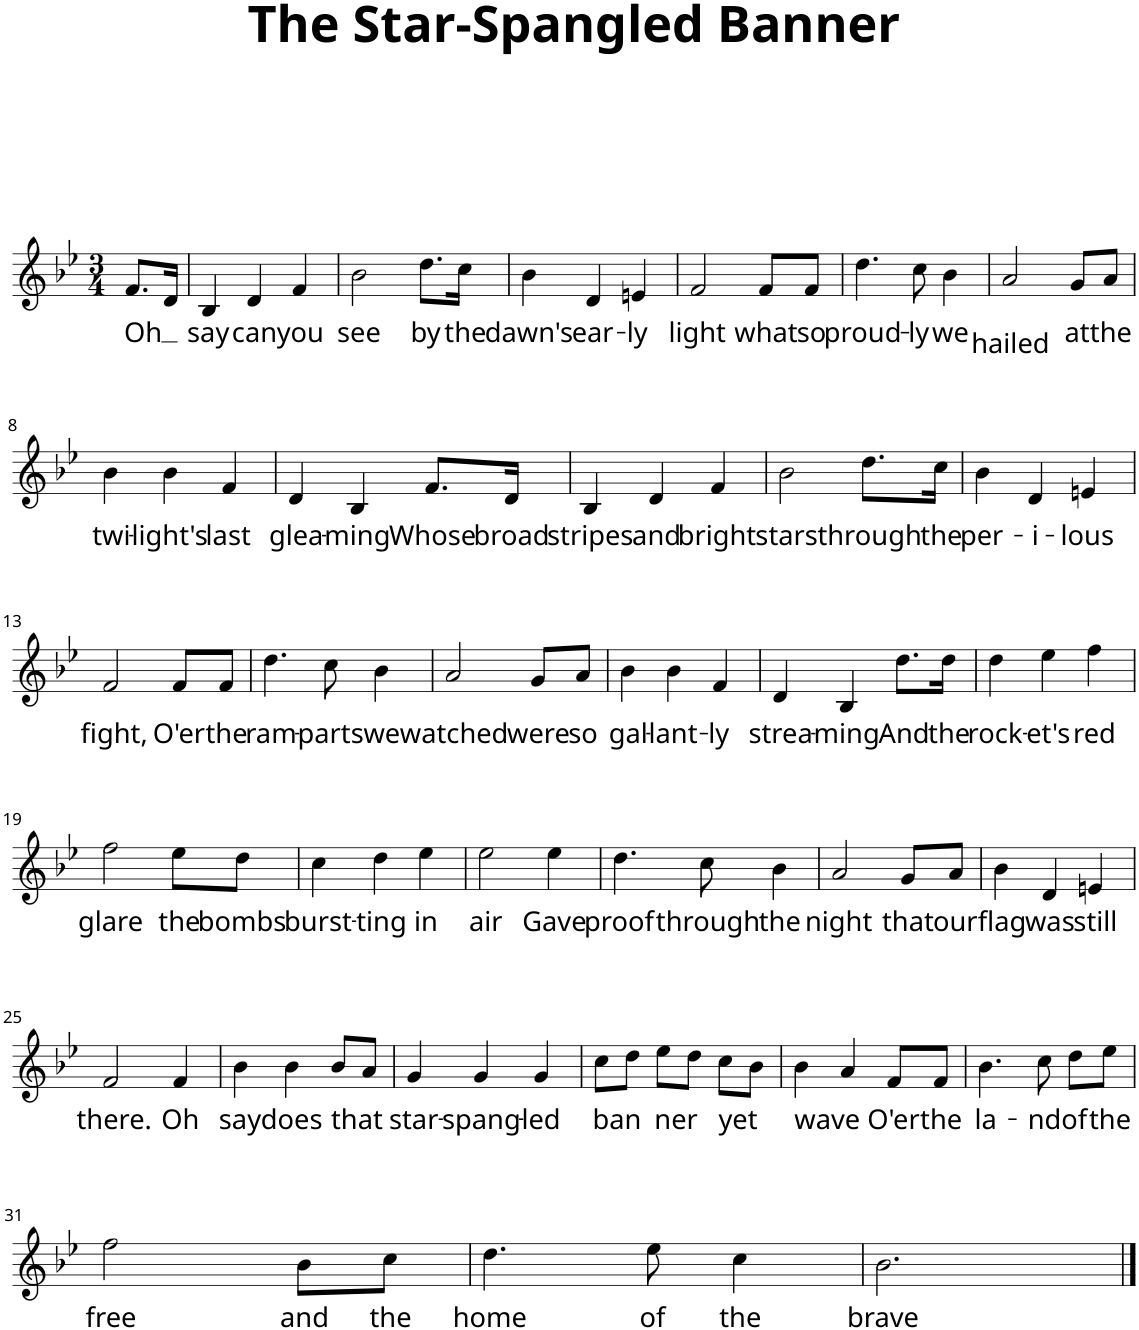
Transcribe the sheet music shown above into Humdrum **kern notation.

**kern	**text
*part1	*part1
*staff1	*staff1
*I"Soprano	*
*I'S.	*
*clefG2	*
*k[b-e-]	*
*M3/4	*
=1	=1
!	!LO:LY:b
8.f/L	Oh
16d/Jk	.
=2	=2
!	!LO:LY:b
4B-/	say
!	!LO:LY:b
4d/	can
!	!LO:LY:b
4f/	you
=3	=3
!	!LO:LY:b
2b-\	see
!	!LO:LY:b
8.dd\L	by
!	!LO:LY:b
16cc\Jk	the
=4	=4
!	!LO:LY:b
4b-\	dawn's
!	!LO:LY:b
4d/	ear-
!	!LO:LY:b
4en/	-ly
=5	=5
!	!LO:LY:b
2f/	light
!	!LO:LY:b
8f/L	what
!	!LO:LY:b
8f/J	so
=6	=6
!	!LO:LY:b
4.dd\	proud-
!	!LO:LY:b
8cc\	-ly
!	!LO:LY:b
4b-\	we
=7	=7
!	!LO:LY:b
2a/	hailed
!	!LO:LY:b
8g/L	at
!	!LO:LY:b
8a/J	the
!!LO:LB:g=z
=8	=8
!	!LO:LY:b
4b-\	twi-
!	!LO:LY:b
4b-\	-light's
!	!LO:LY:b
4f/	last
=9	=9
!	!LO:LY:b
4d/	glea-
!	!LO:LY:b
4B-/	-ming
!	!LO:LY:b
8.f/L	Whose
!	!LO:LY:b
16d/Jk	broad
=10	=10
!	!LO:LY:b
4B-/	stripes
!	!LO:LY:b
4d/	and
!	!LO:LY:b
4f/	bright
=11	=11
!	!LO:LY:b
2b-\	stars
!	!LO:LY:b
8.dd\L	through
!	!LO:LY:b
16cc\Jk	the
=12	=12
!	!LO:LY:b
4b-\	per-
!	!LO:LY:b
4d/	-i-
!	!LO:LY:b
4en/	-lous
!!LO:LB:g=z
=13	=13
!	!LO:LY:b
2f/	fight,
!	!LO:LY:b
8f/L	O'er
!	!LO:LY:b
8f/J	the
=14	=14
!	!LO:LY:b
4.dd\	ram-
!	!LO:LY:b
8cc\	-parts
!	!LO:LY:b
4b-\	we
=15	=15
!	!LO:LY:b
2a/	watched
!	!LO:LY:b
8g/L	were
!	!LO:LY:b
8a/J	so
=16	=16
!	!LO:LY:b
4b-\	gal-
!	!LO:LY:b
4b-\	-lant-
!	!LO:LY:b
4f/	-ly
=17	=17
!	!LO:LY:b
4d/	strea-
!	!LO:LY:b
4B-/	-ming
!	!LO:LY:b
8.dd\L	And
!	!LO:LY:b
16dd\Jk	the
=18	=18
!	!LO:LY:b
4dd\	rock-
!	!LO:LY:b
4ee-\	-et's
!	!LO:LY:b
4ff\	red
!!LO:LB:g=z
=19	=19
!	!LO:LY:b
2ff\	glare
!	!LO:LY:b
8ee-\L	the
!	!LO:LY:b
8dd\J	bombs
=20	=20
!	!LO:LY:b
4cc\	burst-
!	!LO:LY:b
4dd\	-ting
!	!LO:LY:b
4ee-\	in
=21	=21
!	!LO:LY:b
2ee-\	air
!	!LO:LY:b
4ee-\	Gave
=22	=22
!	!LO:LY:b
4.dd\	proof
!	!LO:LY:b
8cc\	through
!	!LO:LY:b
4b-\	the
=23	=23
!	!LO:LY:b
2a/	night
!	!LO:LY:b
8g/L	that
!	!LO:LY:b
8a/J	our
=24	=24
!	!LO:LY:b
4b-\	flag
!	!LO:LY:b
4d/	was
!	!LO:LY:b
4en/	still
!!LO:LB:g=z
=25	=25
!	!LO:LY:b
2f/	there.
!	!LO:LY:b
4f/	Oh
=26	=26
!	!LO:LY:b
4b-\	say
!	!LO:LY:b
4b-\	does
!	!LO:LY:b
8b-/L	that
8a/J	.
=27	=27
!	!LO:LY:b
4g/	star-
!	!LO:LY:b
4g/	-spang-
!	!LO:LY:b
4g/	-led
=28	=28
!	!LO:LY:b
8cc\L	ban
8dd\J	.
!	!LO:LY:b
8ee-\L	ner
8dd\J	.
!	!LO:LY:b
8cc\L	yet
8b-\J	.
=29	=29
!	!LO:LY:b
4b-\	wave
4a/	.
!	!LO:LY:b
8f/L	O'er
!	!LO:LY:b
8f/J	the
=30	=30
!	!LO:LY:b
4.b-\	la-
!	!LO:LY:b
8cc\	-nd
!	!LO:LY:b
8dd\L	of
!	!LO:LY:b
8ee-\J	the
!!LO:LB:g=z
=31	=31
!	!LO:LY:b
2ff\	free
!	!LO:LY:b
8b-\L	and
!	!LO:LY:b
8cc\J	the
=32	=32
!	!LO:LY:b
4.dd\	home
!	!LO:LY:b
8ee-\	of
!	!LO:LY:b
4cc\	the
=33	=33
!	!LO:LY:b
2.b-\	brave
==	==
*-	*-
